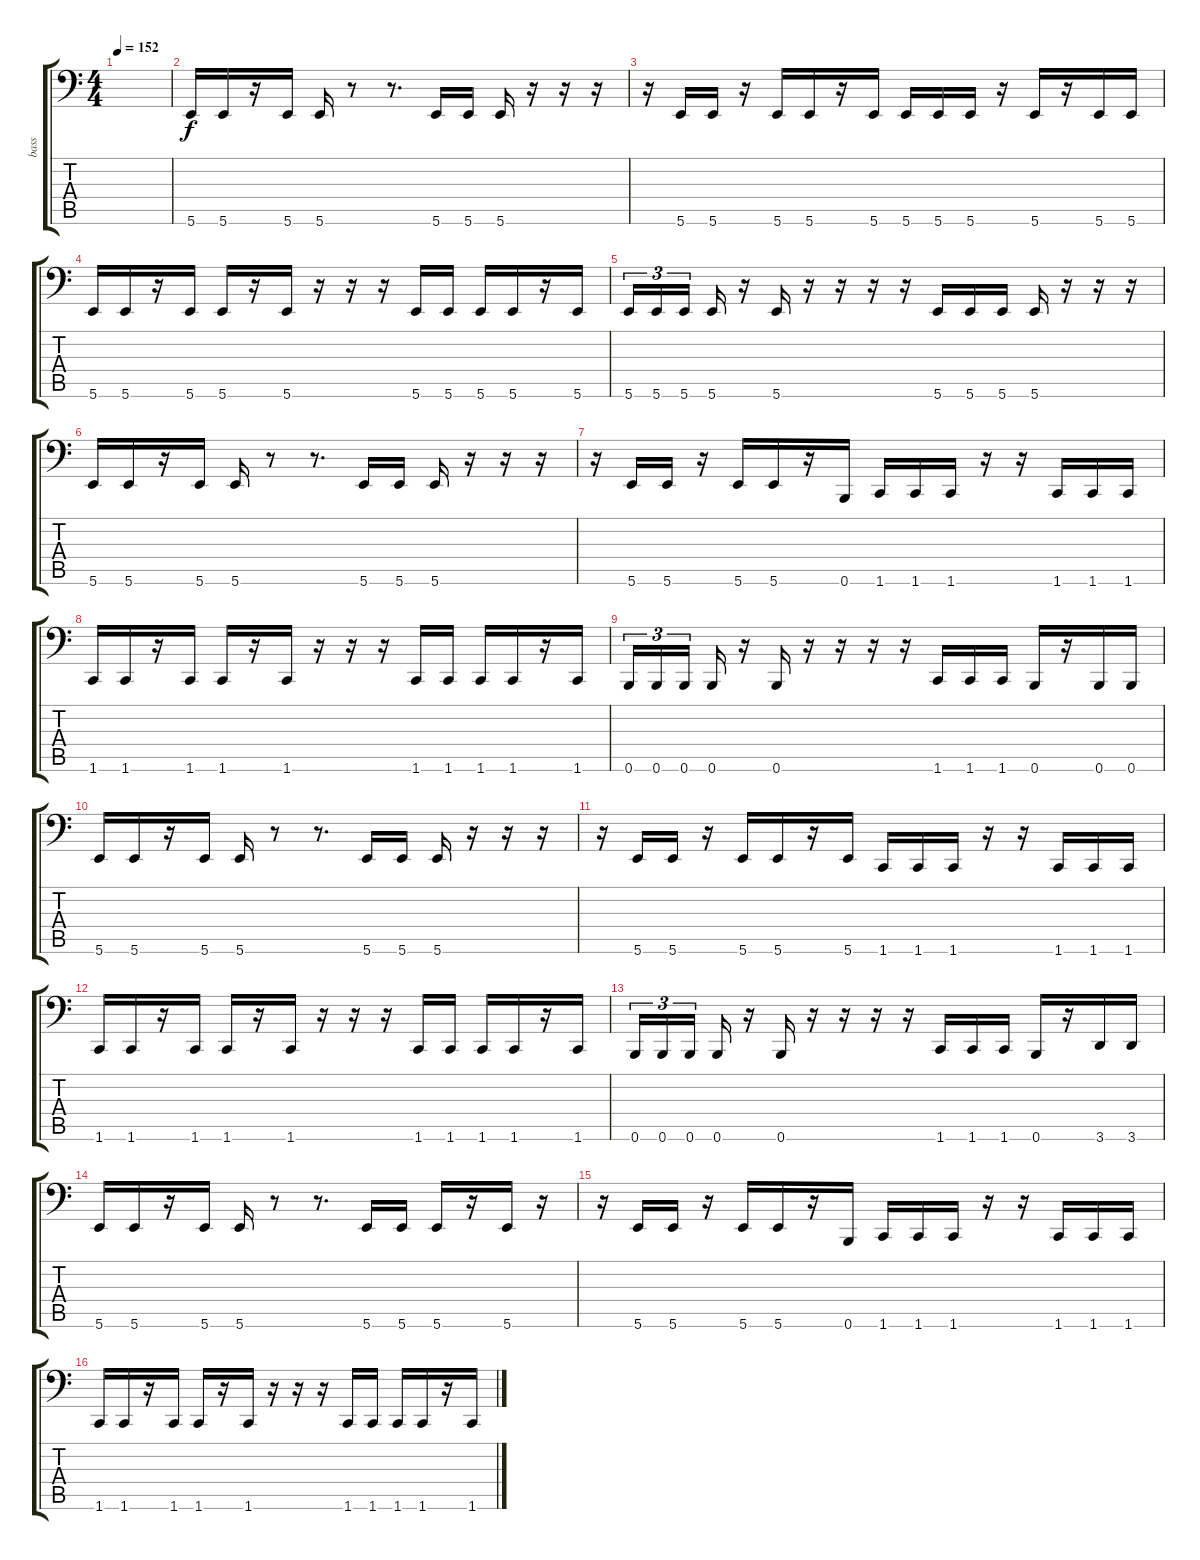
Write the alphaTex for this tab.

\track ("bass" "bass") {instrument electricbasspick}
\staff {score tabs}
\tuning (Db3 Ab2 E2 B1 Gb1 B0) {hide}
\ts (4 4)
\tempo 152
\clef f4
\ks c
|
5.6.16 5.6.16 r.16 5.6.16 5.6.16 r.8 r.8{d} 5.6.16 5.6.16 5.6.16 r.16 r.16 r.16 |
r.16 5.6.16 5.6.16 r.16 5.6.16 5.6.16 r.16 5.6.16 5.6.16 5.6.16 5.6.16 r.16 5.6.16 r.16 5.6.16 5.6.16 |
5.6.16 5.6.16 r.16 5.6.16 5.6.16 r.16 5.6.16 r.16 r.16 r.16 5.6.16 5.6.16 5.6.16 5.6.16 r.16 5.6.16 |
5.6.16{tu (3 2)} 5.6.16{tu (3 2)} 5.6.16{tu (3 2) beam splitsecondary} 5.6.16 r.16 5.6.16 r.16 r.16 r.16 r.16 5.6.16 5.6.16 5.6.16 5.6.16 r.16 r.16 r.16 |
5.6.16 5.6.16 r.16 5.6.16 5.6.16 r.8 r.8{d} 5.6.16 5.6.16 5.6.16 r.16 r.16 r.16 |
r.16 5.6.16 5.6.16 r.16 5.6.16 5.6.16 r.16 0.6.16 1.6.16 1.6.16 1.6.16 r.16 r.16 1.6.16 1.6.16 1.6.16 |
1.6.16 1.6.16 r.16 1.6.16 1.6.16 r.16 1.6.16 r.16 r.16 r.16 1.6.16 1.6.16 1.6.16 1.6.16 r.16 1.6.16 |
0.6.16{tu (3 2)} 0.6.16{tu (3 2)} 0.6.16{tu (3 2) beam splitsecondary} 0.6.16 r.16 0.6.16 r.16 r.16 r.16 r.16 1.6.16 1.6.16 1.6.16 0.6.16 r.16 0.6.16 0.6.16 |
5.6.16 5.6.16 r.16 5.6.16 5.6.16 r.8 r.8{d} 5.6.16 5.6.16 5.6.16 r.16 r.16 r.16 |
r.16 5.6.16 5.6.16 r.16 5.6.16 5.6.16 r.16 5.6.16 1.6.16 1.6.16 1.6.16 r.16 r.16 1.6.16 1.6.16 1.6.16 |
1.6.16 1.6.16 r.16 1.6.16 1.6.16 r.16 1.6.16 r.16 r.16 r.16 1.6.16 1.6.16 1.6.16 1.6.16 r.16 1.6.16 |
0.6.16{tu (3 2)} 0.6.16{tu (3 2)} 0.6.16{tu (3 2) beam splitsecondary} 0.6.16 r.16 0.6.16 r.16 r.16 r.16 r.16 1.6.16 1.6.16 1.6.16 0.6.16 r.16 3.6.16 3.6.16 |
5.6.16 5.6.16 r.16 5.6.16 5.6.16 r.8 r.8{d} 5.6.16 5.6.16 5.6.16 r.16 5.6.16 r.16 |
r.16 5.6.16 5.6.16 r.16 5.6.16 5.6.16 r.16 0.6.16 1.6.16 1.6.16 1.6.16 r.16 r.16 1.6.16 1.6.16 1.6.16 |
1.6.16 1.6.16 r.16 1.6.16 1.6.16 r.16 1.6.16 r.16 r.16 r.16 1.6.16 1.6.16 1.6.16 1.6.16 r.16 1.6.16
